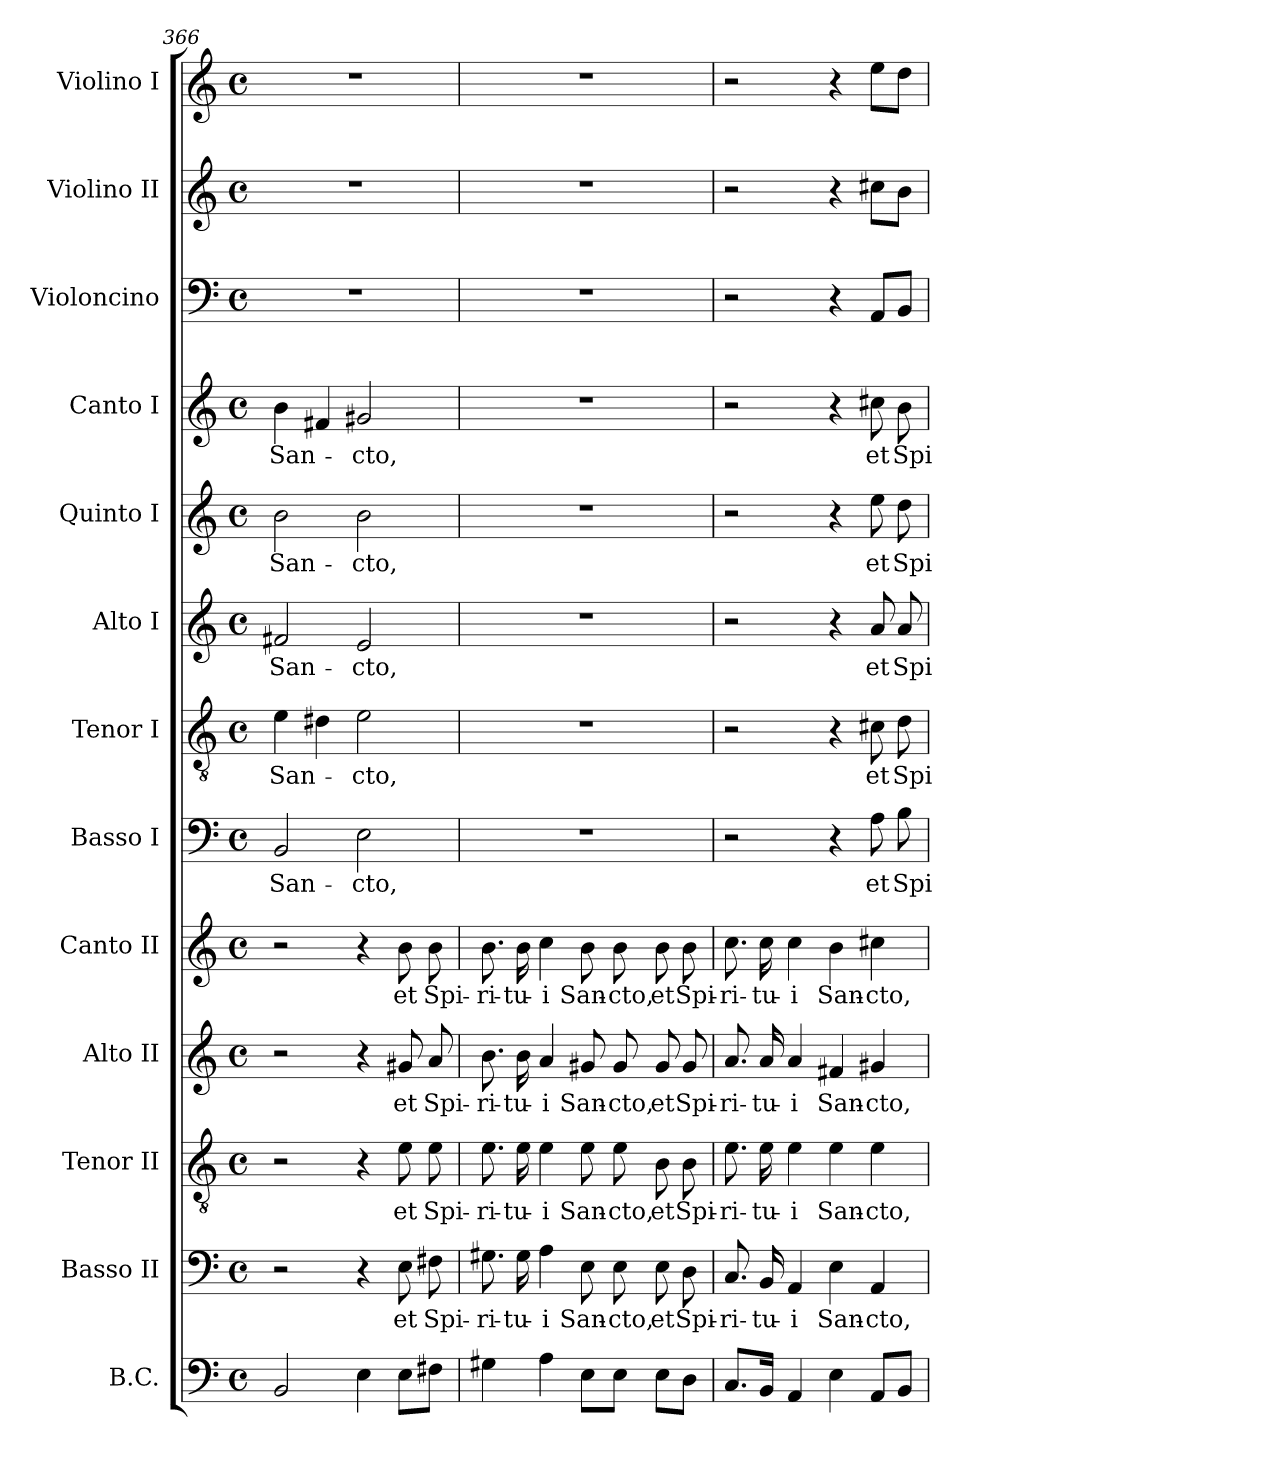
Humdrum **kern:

**kern	**kern	**text	**kern	**text	**kern	**text	**kern	**text	**kern	**text	**kern	**text	**kern	**text	**kern	**text	**kern	**text	**kern	**kern	**kern
*part13	*part12	*part12	*part11	*part11	*part10	*part10	*part9	*part9	*part8	*part8	*part7	*part7	*part6	*part6	*part5	*part5	*part4	*part4	*part3	*part2	*part1
*staff13	*staff12	*staff12	*staff11	*staff11	*staff10	*staff10	*staff9	*staff9	*staff8	*staff8	*staff7	*staff7	*staff6	*staff6	*staff5	*staff5	*staff4	*staff4	*staff3	*staff2	*staff1
*I"B.C.	*I"Basso II	*	*I"Tenor II	*	*I"Alto II	*	*I"Canto II	*	*I"Basso I	*	*I"Tenor I	*	*I"Alto I	*	*I"Quinto I	*	*I"Canto I	*	*I"Violoncino	*I"Violino II	*I"Violino I
*I'BC	*I'B 2	*	*I'T 2	*	*I'A 2	*	*I'C 2	*	*I'B 1	*	*I'T 1	*	*I'A 1	*	*I'Q 1	*	*I'C 1	*	*	*I'Vln. II	*I'Vln. I
*clefF4	*clefF4	*	*clefGv2	*	*clefG2	*	*clefG2	*	*clefF4	*	*clefGv2	*	*clefG2	*	*clefG2	*	*clefG2	*	*clefF4	*clefG2	*clefG2
*k[]	*k[]	*	*k[]	*	*k[]	*	*k[]	*	*k[]	*	*k[]	*	*k[]	*	*k[]	*	*k[]	*	*k[]	*k[]	*k[]
*C:	*C:	*	*C:	*	*C:	*	*C:	*	*C:	*	*C:	*	*C:	*	*C:	*	*C:	*	*C:	*C:	*C:
*M4/4	*M4/4	*	*M4/4	*	*M4/4	*	*M4/4	*	*M4/4	*	*M4/4	*	*M4/4	*	*M4/4	*	*M4/4	*	*M4/4	*M4/4	*M4/4
*met(c)	*met(c)	*	*met(c)	*	*met(c)	*	*met(c)	*	*met(c)	*	*met(c)	*	*met(c)	*	*met(c)	*	*met(c)	*	*met(c)	*met(c)	*met(c)
=366	=366	=366	=366	=366	=366	=366	=366	=366	=366	=366	=366	=366	=366	=366	=366	=366	=366	=366	=366	=366	=366
!	!	!	!	!	!	!	!	!	!	!LO:LY:b	!	!	!	!	!	!	!	!	!	!	!
!	!	!	!	!	!	!	!	!	!	!	!	!LO:LY:b	!	!	!	!	!	!	!	!	!
!	!	!	!	!	!	!	!	!	!	!	!	!	!	!LO:LY:b	!	!	!	!	!	!	!
!	!	!	!	!	!	!	!	!	!	!	!	!	!	!	!	!LO:LY:b	!	!	!	!	!
!	!	!	!	!	!	!	!	!	!	!	!	!	!	!	!	!	!	!LO:LY:b	!	!	!
2BB/	2r	.	2r	.	2r	.	2r	.	2BB/	San-	4e\	San-	2f#X/	San-	2b\	San-	4b\	San-	1r	1r	1r
.	.	.	.	.	.	.	.	.	.	.	4d#X\	.	.	.	.	.	4f#X/	.	.	.	.
!	!	!	!	!	!	!	!	!	!	!LO:LY:b	!	!	!	!	!	!	!	!	!	!	!
!	!	!	!	!	!	!	!	!	!	!	!	!LO:LY:b	!	!	!	!	!	!	!	!	!
!	!	!	!	!	!	!	!	!	!	!	!	!	!	!LO:LY:b	!	!	!	!	!	!	!
!	!	!	!	!	!	!	!	!	!	!	!	!	!	!	!	!LO:LY:b	!	!	!	!	!
!	!	!	!	!	!	!	!	!	!	!	!	!	!	!	!	!	!	!LO:LY:b	!	!	!
4E\	4r	.	4r	.	4r	.	4r	.	2E\	-cto,	2e\	-cto,	2e/	-cto,	2b\	-cto,	2g#X/	-cto,	.	.	.
!	!	!LO:LY:b	!	!	!	!	!	!	!	!	!	!	!	!	!	!	!	!	!	!	!
!	!	!	!	!LO:LY:b	!	!	!	!	!	!	!	!	!	!	!	!	!	!	!	!	!
!	!	!	!	!	!	!LO:LY:b	!	!	!	!	!	!	!	!	!	!	!	!	!	!	!
!	!	!	!	!	!	!	!	!LO:LY:b	!	!	!	!	!	!	!	!	!	!	!	!	!
8E\L	8E\	et	8e\	et	8g#X/	et	8b\	et	.	.	.	.	.	.	.	.	.	.	.	.	.
!	!	!LO:LY:b	!	!	!	!	!	!	!	!	!	!	!	!	!	!	!	!	!	!	!
!	!	!	!	!LO:LY:b	!	!	!	!	!	!	!	!	!	!	!	!	!	!	!	!	!
!	!	!	!	!	!	!LO:LY:b	!	!	!	!	!	!	!	!	!	!	!	!	!	!	!
!	!	!	!	!	!	!	!	!LO:LY:b	!	!	!	!	!	!	!	!	!	!	!	!	!
8F#X\J	8F#X\	Spi-	8e\	Spi-	8a/	Spi-	8b\	Spi-	.	.	.	.	.	.	.	.	.	.	.	.	.
!!LO:PB:g=z
=367	=367	=367	=367	=367	=367	=367	=367	=367	=367	=367	=367	=367	=367	=367	=367	=367	=367	=367	=367	=367	=367
!	!	!LO:LY:b	!	!	!	!	!	!	!	!	!	!	!	!	!	!	!	!	!	!	!
!	!	!	!	!LO:LY:b	!	!	!	!	!	!	!	!	!	!	!	!	!	!	!	!	!
!	!	!	!	!	!	!LO:LY:b	!	!	!	!	!	!	!	!	!	!	!	!	!	!	!
!	!	!	!	!	!	!	!	!LO:LY:b	!	!	!	!	!	!	!	!	!	!	!	!	!
4G#X\	8.G#X\	-ri-	8.e\	-ri-	8.b\	-ri-	8.b\	-ri-	1r	.	1r	.	1r	.	1r	.	1r	.	1r	1r	1r
!	!	!LO:LY:b	!	!	!	!	!	!	!	!	!	!	!	!	!	!	!	!	!	!	!
!	!	!	!	!LO:LY:b	!	!	!	!	!	!	!	!	!	!	!	!	!	!	!	!	!
!	!	!	!	!	!	!LO:LY:b	!	!	!	!	!	!	!	!	!	!	!	!	!	!	!
!	!	!	!	!	!	!	!	!LO:LY:b	!	!	!	!	!	!	!	!	!	!	!	!	!
.	16G#\	-tu-	16e\	-tu-	16b\	-tu-	16b\	-tu-	.	.	.	.	.	.	.	.	.	.	.	.	.
!	!	!LO:LY:b	!	!	!	!	!	!	!	!	!	!	!	!	!	!	!	!	!	!	!
!	!	!	!	!LO:LY:b	!	!	!	!	!	!	!	!	!	!	!	!	!	!	!	!	!
!	!	!	!	!	!	!LO:LY:b	!	!	!	!	!	!	!	!	!	!	!	!	!	!	!
!	!	!	!	!	!	!	!	!LO:LY:b	!	!	!	!	!	!	!	!	!	!	!	!	!
4A\	4A\	-i	4e\	-i	4a/	-i	4cc\	-i	.	.	.	.	.	.	.	.	.	.	.	.	.
!	!	!LO:LY:b	!	!	!	!	!	!	!	!	!	!	!	!	!	!	!	!	!	!	!
!	!	!	!	!LO:LY:b	!	!	!	!	!	!	!	!	!	!	!	!	!	!	!	!	!
!	!	!	!	!	!	!LO:LY:b	!	!	!	!	!	!	!	!	!	!	!	!	!	!	!
!	!	!	!	!	!	!	!	!LO:LY:b	!	!	!	!	!	!	!	!	!	!	!	!	!
8E\L	8E\	San-	8e\	San-	8g#X/	San-	8b\	San-	.	.	.	.	.	.	.	.	.	.	.	.	.
!	!	!LO:LY:b	!	!	!	!	!	!	!	!	!	!	!	!	!	!	!	!	!	!	!
!	!	!	!	!LO:LY:b	!	!	!	!	!	!	!	!	!	!	!	!	!	!	!	!	!
!	!	!	!	!	!	!LO:LY:b	!	!	!	!	!	!	!	!	!	!	!	!	!	!	!
!	!	!	!	!	!	!	!	!LO:LY:b	!	!	!	!	!	!	!	!	!	!	!	!	!
8E\J	8E\	-cto,	8e\	-cto,	8g#/	-cto,	8b\	-cto,	.	.	.	.	.	.	.	.	.	.	.	.	.
!	!	!LO:LY:b	!	!	!	!	!	!	!	!	!	!	!	!	!	!	!	!	!	!	!
!	!	!	!	!LO:LY:b	!	!	!	!	!	!	!	!	!	!	!	!	!	!	!	!	!
!	!	!	!	!	!	!LO:LY:b	!	!	!	!	!	!	!	!	!	!	!	!	!	!	!
!	!	!	!	!	!	!	!	!LO:LY:b	!	!	!	!	!	!	!	!	!	!	!	!	!
8E\L	8E\	et	8B\	et	8g#/	et	8b\	et	.	.	.	.	.	.	.	.	.	.	.	.	.
!	!	!LO:LY:b	!	!	!	!	!	!	!	!	!	!	!	!	!	!	!	!	!	!	!
!	!	!	!	!LO:LY:b	!	!	!	!	!	!	!	!	!	!	!	!	!	!	!	!	!
!	!	!	!	!	!	!LO:LY:b	!	!	!	!	!	!	!	!	!	!	!	!	!	!	!
!	!	!	!	!	!	!	!	!LO:LY:b	!	!	!	!	!	!	!	!	!	!	!	!	!
8D\J	8D\	Spi-	8B\	Spi-	8g#/	Spi-	8b\	Spi-	.	.	.	.	.	.	.	.	.	.	.	.	.
=368	=368	=368	=368	=368	=368	=368	=368	=368	=368	=368	=368	=368	=368	=368	=368	=368	=368	=368	=368	=368	=368
!	!	!LO:LY:b	!	!	!	!	!	!	!	!	!	!	!	!	!	!	!	!	!	!	!
!	!	!	!	!LO:LY:b	!	!	!	!	!	!	!	!	!	!	!	!	!	!	!	!	!
!	!	!	!	!	!	!LO:LY:b	!	!	!	!	!	!	!	!	!	!	!	!	!	!	!
!	!	!	!	!	!	!	!	!LO:LY:b	!	!	!	!	!	!	!	!	!	!	!	!	!
8.C/L	8.C/	-ri-	8.e\	-ri-	8.a/	-ri-	8.cc\	-ri-	2r	.	2r	.	2r	.	2r	.	2r	.	2r	2r	2r
!	!	!LO:LY:b	!	!	!	!	!	!	!	!	!	!	!	!	!	!	!	!	!	!	!
!	!	!	!	!LO:LY:b	!	!	!	!	!	!	!	!	!	!	!	!	!	!	!	!	!
!	!	!	!	!	!	!LO:LY:b	!	!	!	!	!	!	!	!	!	!	!	!	!	!	!
!	!	!	!	!	!	!	!	!LO:LY:b	!	!	!	!	!	!	!	!	!	!	!	!	!
16BB/Jk	16BB/	-tu-	16e\	-tu-	16a/	-tu-	16cc\	-tu-	.	.	.	.	.	.	.	.	.	.	.	.	.
!	!	!LO:LY:b	!	!	!	!	!	!	!	!	!	!	!	!	!	!	!	!	!	!	!
!	!	!	!	!LO:LY:b	!	!	!	!	!	!	!	!	!	!	!	!	!	!	!	!	!
!	!	!	!	!	!	!LO:LY:b	!	!	!	!	!	!	!	!	!	!	!	!	!	!	!
!	!	!	!	!	!	!	!	!LO:LY:b	!	!	!	!	!	!	!	!	!	!	!	!	!
4AA/	4AA/	-i	4e\	-i	4a/	-i	4cc\	-i	.	.	.	.	.	.	.	.	.	.	.	.	.
!	!	!LO:LY:b	!	!	!	!	!	!	!	!	!	!	!	!	!	!	!	!	!	!	!
!	!	!	!	!LO:LY:b	!	!	!	!	!	!	!	!	!	!	!	!	!	!	!	!	!
!	!	!	!	!	!	!LO:LY:b	!	!	!	!	!	!	!	!	!	!	!	!	!	!	!
!	!	!	!	!	!	!	!	!LO:LY:b	!	!	!	!	!	!	!	!	!	!	!	!	!
4E\	4E\	San-	4e\	San-	4f#X/	San-	4b\	San-	4r	.	4r	.	4r	.	4r	.	4r	.	4r	4r	4r
!	!	!LO:LY:b	!	!	!	!	!	!	!	!	!	!	!	!	!	!	!	!	!	!	!
!	!	!	!	!LO:LY:b	!	!	!	!	!	!	!	!	!	!	!	!	!	!	!	!	!
!	!	!	!	!	!	!LO:LY:b	!	!	!	!	!	!	!	!	!	!	!	!	!	!	!
!	!	!	!	!	!	!	!	!LO:LY:b	!	!	!	!	!	!	!	!	!	!	!	!	!
!	!	!	!	!	!	!	!	!	!	!LO:LY:b	!	!	!	!	!	!	!	!	!	!	!
!	!	!	!	!	!	!	!	!	!	!	!	!LO:LY:b	!	!	!	!	!	!	!	!	!
!	!	!	!	!	!	!	!	!	!	!	!	!	!	!LO:LY:b	!	!	!	!	!	!	!
!	!	!	!	!	!	!	!	!	!	!	!	!	!	!	!	!LO:LY:b	!	!	!	!	!
!	!	!	!	!	!	!	!	!	!	!	!	!	!	!	!	!	!	!LO:LY:b	!	!	!
8AA/L	4AA/	-cto,	4e\	-cto,	4g#X/	-cto,	4cc#X\	-cto,	8A\	et	8c#X\	et	8a/	et	8ee\	et	8cc#X\	et	8AA/L	8cc#X\L	8ee\L
!	!	!	!	!	!	!	!	!	!	!LO:LY:b	!	!	!	!	!	!	!	!	!	!	!
!	!	!	!	!	!	!	!	!	!	!	!	!LO:LY:b	!	!	!	!	!	!	!	!	!
!	!	!	!	!	!	!	!	!	!	!	!	!	!	!LO:LY:b	!	!	!	!	!	!	!
!	!	!	!	!	!	!	!	!	!	!	!	!	!	!	!	!LO:LY:b	!	!	!	!	!
!	!	!	!	!	!	!	!	!	!	!	!	!	!	!	!	!	!	!LO:LY:b	!	!	!
8BB/J	.	.	.	.	.	.	.	.	8B\	Spi-	8d\	Spi-	8a/	Spi-	8dd\	Spi-	8b\	Spi-	8BB/J	8b\J	8dd\J
=	=	=	=	=	=	=	=	=	=	=	=	=	=	=	=	=	=	=	=	=	=
*-	*-	*-	*-	*-	*-	*-	*-	*-	*-	*-	*-	*-	*-	*-	*-	*-	*-	*-	*-	*-	*-
